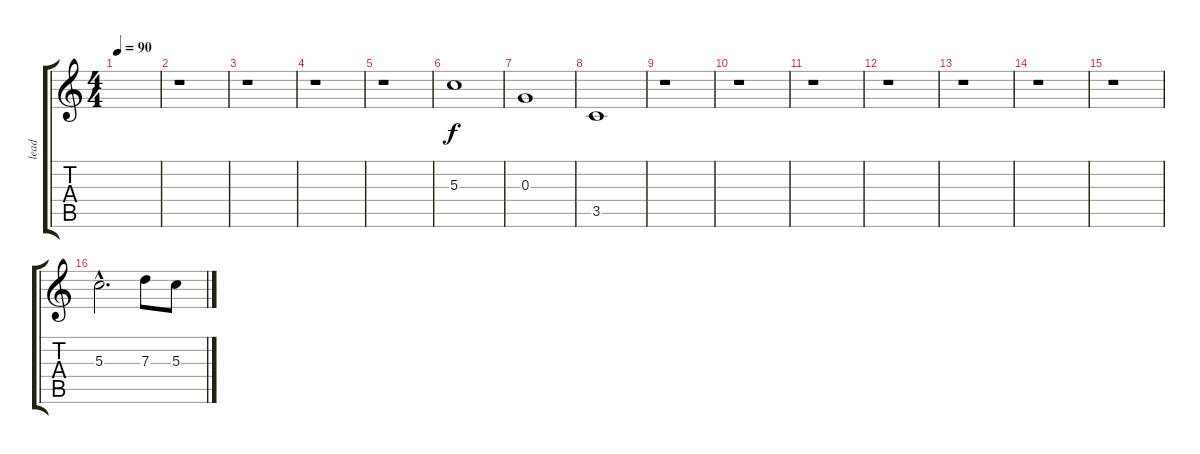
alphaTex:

\track ("lead" "lead") {instrument overdrivenguitar}
\staff {score tabs}
\tuning (E4 B3 G3 D3 A2 E2) {hide}
\ts (4 4)
\tempo 90
\clef g2
\ks c
|
r.1 |
r.1 |
r.1 |
r.1{volume 8} |
5.3.1 |
0.3.1 |
3.5.1 |
r.1{volume 13} |
r.1 |
r.1 |
r.1 |
r.1 |
r.1 |
r.1 |
5.3{hac}.2{d} 7.3.8 5.3.8
